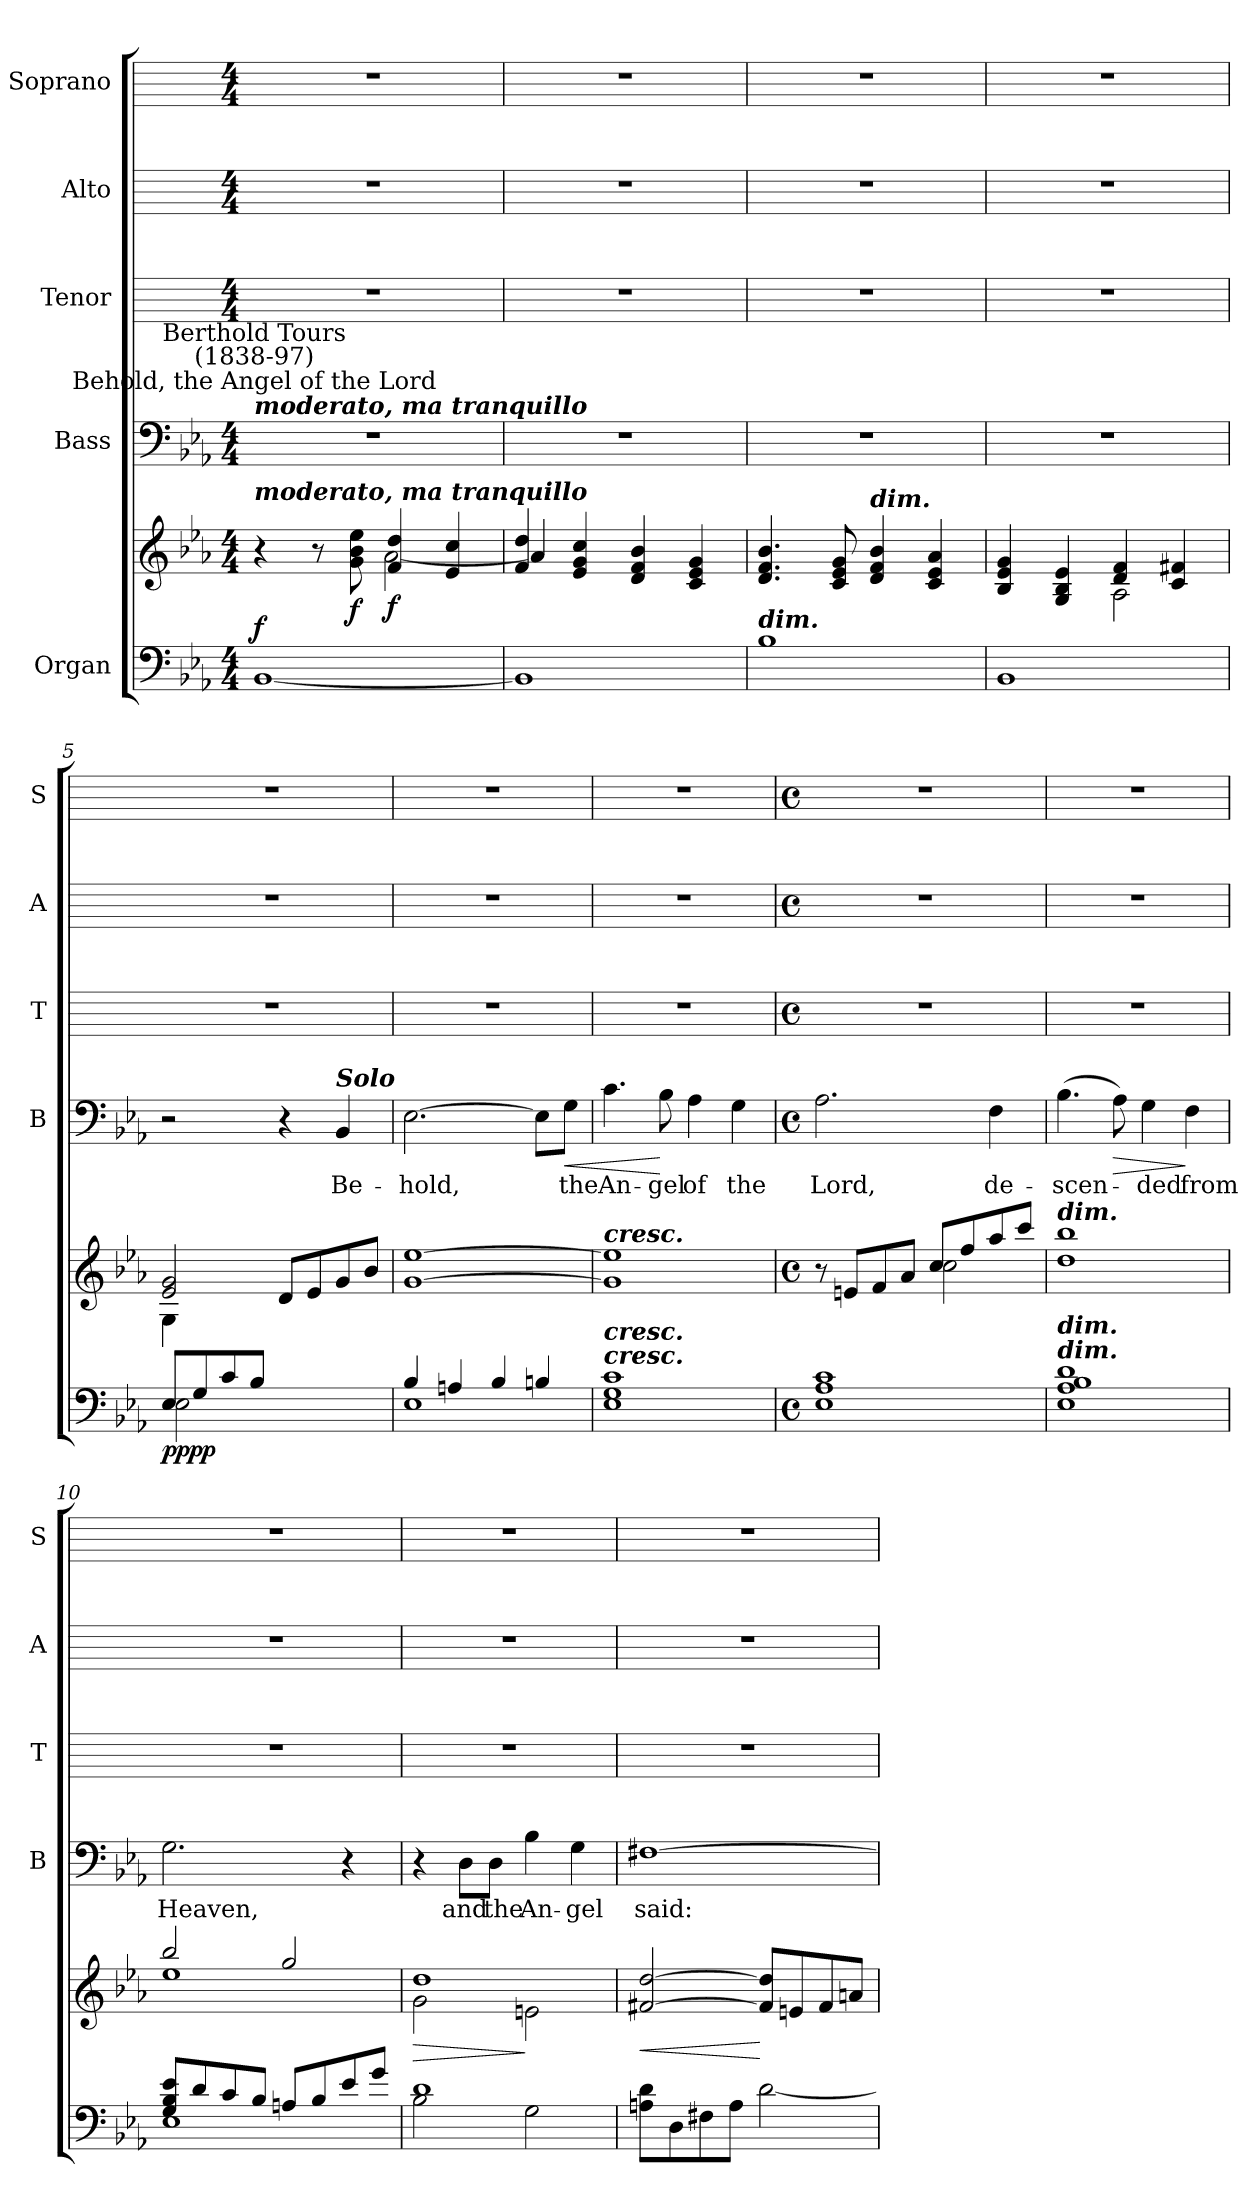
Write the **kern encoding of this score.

**kern	**kern	**dynam	**kern	**text	**dynam	**kern	**kern	**kern
*part5	*part5	*part5	*part4	*part4	*part4	*part3	*part2	*part1
*staff6	*staff5	*staff5/6	*staff4	*staff4	*staff4	*staff3	*staff2	*staff1
*I"Organ	*	*	*I"Bass	*	*	*I"Tenor	*I"Alto	*I"Soprano
*	*	*	*I'B	*	*	*I'T	*I'A	*I'S
*clefF4	*clefG2	*	*clefF4	*	*	*	*	*
*k[b-e-a-]	*k[b-e-a-]	*	*k[b-e-a-]	*	*	*	*	*
*E-:	*E-:	*	*E-:	*	*	*	*	*
*M4/4	*M4/4	*	*M4/4	*	*	*M4/4	*M4/4	*M4/4
*MM100	*MM100	*	*MM100	*	*	*MM100	*MM100	*MM100
=1	=1	=1	=1	=1	=1	=1	=1	=1
*^	*^	*	*	*	*	*	*	*
!	!	!	!	!	!LO:TX:a:Bi:t=moderato, ma tranquillo	!	!	!	!	!
!	!	!	!	!	!LO:TX:a:cj:t=Behold, the Angel of the Lord	!	!	!	!	!
!	!	!	!	!	!LO:TX:a:cj:t=Berthold Tours\n(1838-97)	!	!	!	!	!
!	!	!LO:TX:a:Bi:t=moderato, ma tranquillo	!	!	!	!	!	!	!	!
!	!	!	!	!LO:DY:a=2	!	!	!	!	!	!
1ryy	[1BB-\	4r	2ryy	f	1r	.	.	1r	1r	1r
.	.	8r	.	.	.	.	.	.	.	.
!	!	!	!	!LO:DY:b	!	!	!	!	!	!
.	.	8g 8b- 8ee-	.	f	.	.	.	.	.	.
!	!	!	!	!LO:DY:b	!	!	!	!	!	!
.	.	4f 4dd	[2a-\	f	.	.	.	.	.	.
.	.	4e- 4cc	.	.	.	.	.	.	.	.
=2	=2	=2	=2	=2	=2	=2	=2	=2	=2	=2
1ryy	1BB-\]	4f 4dd	4a-/]	.	1r	.	.	1r	1r	1r
.	.	4e- 4g 4cc	2.ryy	.	.	.	.	.	.	.
.	.	4d 4f 4b-	.	.	.	.	.	.	.	.
.	.	4c 4e- 4g	.	.	.	.	.	.	.	.
=3	=3	=3	=3	=3	=3	=3	=3	=3	=3	=3
!LO:TX:a:Bi:t=dim.	!	!	!	!	!	!	!	!	!	!
1ryy	1B-\	4.d 4.f 4.b-	1ryy	.	1r	.	.	1r	1r	1r
.	.	8c 8e- 8g	.	.	.	.	.	.	.	.
!	!	!LO:TX:a:Bi:t=dim.	!	!	!	!	!	!	!	!
.	.	4d 4f 4b-	.	.	.	.	.	.	.	.
.	.	4c 4e- 4a-	.	.	.	.	.	.	.	.
=4	=4	=4	=4	=4	=4	=4	=4	=4	=4	=4
1ryy	1BB-\	4B- 4e- 4g	2ryy	.	1r	.	.	1r	1r	1r
.	.	4G 4B- 4e-	.	.	.	.	.	.	.	.
.	.	4d 4f	2A-\	.	.	.	.	.	.	.
.	.	4c 4f#X	.	.	.	.	.	.	.	.
=5	=5	=5	=5	=5	=5	=5	=5	=5	=5	=5
!	!	!	!	!LO:DY:b=2	!	!	!	!	!	!
!	!	!	!	!LO:DY:n=1:b=2	!	!	!	!	!	!
!	!	!	!	!LO:DY:n=2:b	!	!	!	!	!	!
!	!	!	!	!LO:DY:n=3:b	!	!	!	!	!	!
8E-/L	2E-\	2e- 2g	4G\	p p p p	2r	.	.	1r	1r	1r
8G/	.	.	.	.	.	.	.	.	.	.
8c/	.	.	2.ryy	.	.	.	.	.	.	.
8B-/J	.	.	.	.	.	.	.	.	.	.
2ryy	2ryy	8dL	.	.	4r	.	.	.	.	.
.	.	8e-	.	.	.	.	.	.	.	.
!	!	!	!	!	!LO:TX:a:Bi:t=Solo	!	!	!	!	!
!	!	!	!	!	!	!LO:LY:b	!	!	!	!
.	.	8g	.	.	4BB-	Be-	.	.	.	.
.	.	8b-J	.	.	.	.	.	.	.	.
=6	=6	=6	=6	=6	=6	=6	=6	=6	=6	=6
!	!	!	!	!	!	!LO:LY:b	!	!	!	!
4B-/	1E-\	[1g [1ee-	1ryy	.	[2.E-	-hold,	.	1r	1r	1r
4An/	.	.	.	.	.	.	.	.	.	.
4B-/	.	.	.	.	.	.	.	.	.	.
4Bn/	.	.	.	.	8E-\L]	.	.	.	.	.
!	!	!	!	!	!	!LO:LY:b	!LO:HP:b	!	!	!
.	.	.	.	.	8G\J	the	<	.	.	.
=7	=7	=7	=7	=7	=7	=7	=7	=7	=7	=7
!	!	!LO:TX:a:Bi:t=cresc.	!	!	!	!	!	!	!	!
!LO:TX:a:Bi:t=cresc.	!	!	!	!	!	!	!	!	!	!
!LO:TX:a:Bi:t=cresc.	!	!	!	!	!	!	!	!	!	!
!	!	!	!	!	!	!LO:LY:b	!	!	!	!
1G/ 1c/	1E-\	1g] 1ee-]	1ryy	.	4.c	An-	.	1r	1r	1r
!	!	!	!	!	!	!LO:LY:b	!	!	!	!
.	.	.	.	.	8B-	-gel	[	.	.	.
!	!	!	!	!	!	!LO:LY:b	!	!	!	!
.	.	.	.	.	4A-	of	.	.	.	.
!	!	!	!	!	!	!LO:LY:b	!	!	!	!
.	.	.	.	.	4G	the	.	.	.	.
!!LO:LB:g=z
=8	=8	=8	=8	=8	=8	=8	=8	=8	=8	=8
*M4/4	*	*M4/4	*	*	*M4/4	*	*	*M4/4	*M4/4	*M4/4
*met(c)	*	*met(c)	*	*	*met(c)	*	*	*met(c)	*met(c)	*met(c)
!	!	!	!	!	!	!LO:LY:b	!	!	!	!
1A-/ 1c/	1E-\	8r	2ryy	.	2.A-	Lord,	.	1r	1r	1r
.	.	8enL	.	.	.	.	.	.	.	.
.	.	8f	.	.	.	.	.	.	.	.
.	.	8a-J	.	.	.	.	.	.	.	.
.	.	8cc/L	2cc\	.	.	.	.	.	.	.
.	.	8ff/	.	.	.	.	.	.	.	.
!	!	!	!	!	!	!LO:LY:b	!	!	!	!
.	.	8aa-/	.	.	4F	de-	.	.	.	.
.	.	8ccc/J	.	.	.	.	.	.	.	.
=9	=9	=9	=9	=9	=9	=9	=9	=9	=9	=9
!	!	!LO:TX:a:Bi:t=dim.	!	!	!	!	!	!	!	!
!LO:TX:a:Bi:t=dim.	!	!	!	!	!	!	!	!	!	!
!LO:TX:a:Bi:t=dim.	!	!	!	!	!	!	!	!	!	!
!	!	!	!	!	!	!LO:LY:b	!	!	!	!
1A-/ 1B-/ 1d/	1E-\	1dd 1bb-	1ryy	.	(>4.B-	-scen-	.	1r	1r	1r
!	!	!	!	!	!	!	!LO:HP:b	!	!	!
.	.	.	.	.	8A-)	.	>	.	.	.
!	!	!	!	!	!	!LO:LY:b	!	!	!	!
.	.	.	.	.	4G	ded	.	.	.	.
!	!	!	!	!	!	!LO:LY:b	!	!	!	!
.	.	.	.	.	4F	from	]	.	.	.
=10	=10	=10	=10	=10	=10	=10	=10	=10	=10	=10
!	!	!	!	!	!	!LO:LY:b	!	!	!	!
8G/ 8B-/ 8e-/L	1E-\	2bb-/	1ee-\	.	2.G	Heaven,	.	1r	1r	1r
8d/	.	.	.	.	.	.	.	.	.	.
8c/	.	.	.	.	.	.	.	.	.	.
8B-/J	.	.	.	.	.	.	.	.	.	.
8An/L	.	2gg/	.	.	.	.	.	.	.	.
8B-/	.	.	.	.	.	.	.	.	.	.
8e-/	.	.	.	.	4r	.	.	.	.	.
8g/J	.	.	.	.	.	.	.	.	.	.
=11	=11	=11	=11	=11	=11	=11	=11	=11	=11	=11
!	!	!	!	!LO:HP:b	!	!	!	!	!	!
1d/	2B-\	1dd	2g\	>	4r	.	.	1r	1r	1r
!	!	!	!	!	!	!LO:LY:b	!	!	!	!
.	.	.	.	.	8D\L	and	.	.	.	.
!	!	!	!	!	!	!LO:LY:b	!	!	!	!
.	.	.	.	.	8D\J	the	.	.	.	.
!	!	!	!	!	!	!LO:LY:b	!	!	!	!
.	2G\	.	2en\	]	4B-	An-	.	.	.	.
!	!	!	!	!	!	!LO:LY:b	!	!	!	!
.	.	.	.	.	4G	-gel	.	.	.	.
=12	=12	=12	=12	=12	=12	=12	=12	=12	=12	=12
!	!	!	!	!LO:HP:b	!	!LO:LY:b	!	!	!	!
1ryy	8An\ 8d\L	[2f#X [2dd	1ryy	<	[1F#X	said:	.	1r	1r	1r
.	8D\	.	.	.	.	.	.	.	.	.
.	8F#X\	.	.	.	.	.	.	.	.	.
.	8A\J	.	.	.	.	.	.	.	.	.
.	[2d\	8f#] 8dd]L	.	[	.	.	.	.	.	.
.	.	8en	.	.	.	.	.	.	.	.
.	.	8f#	.	.	.	.	.	.	.	.
.	.	8anJ	.	.	.	.	.	.	.	.
*v	*v	*	*	*	*	*	*	*	*	*
*	*v	*v	*	*	*	*	*	*	*
=	=	=	=	=	=	=	=	=
*-	*-	*-	*-	*-	*-	*-	*-	*-
